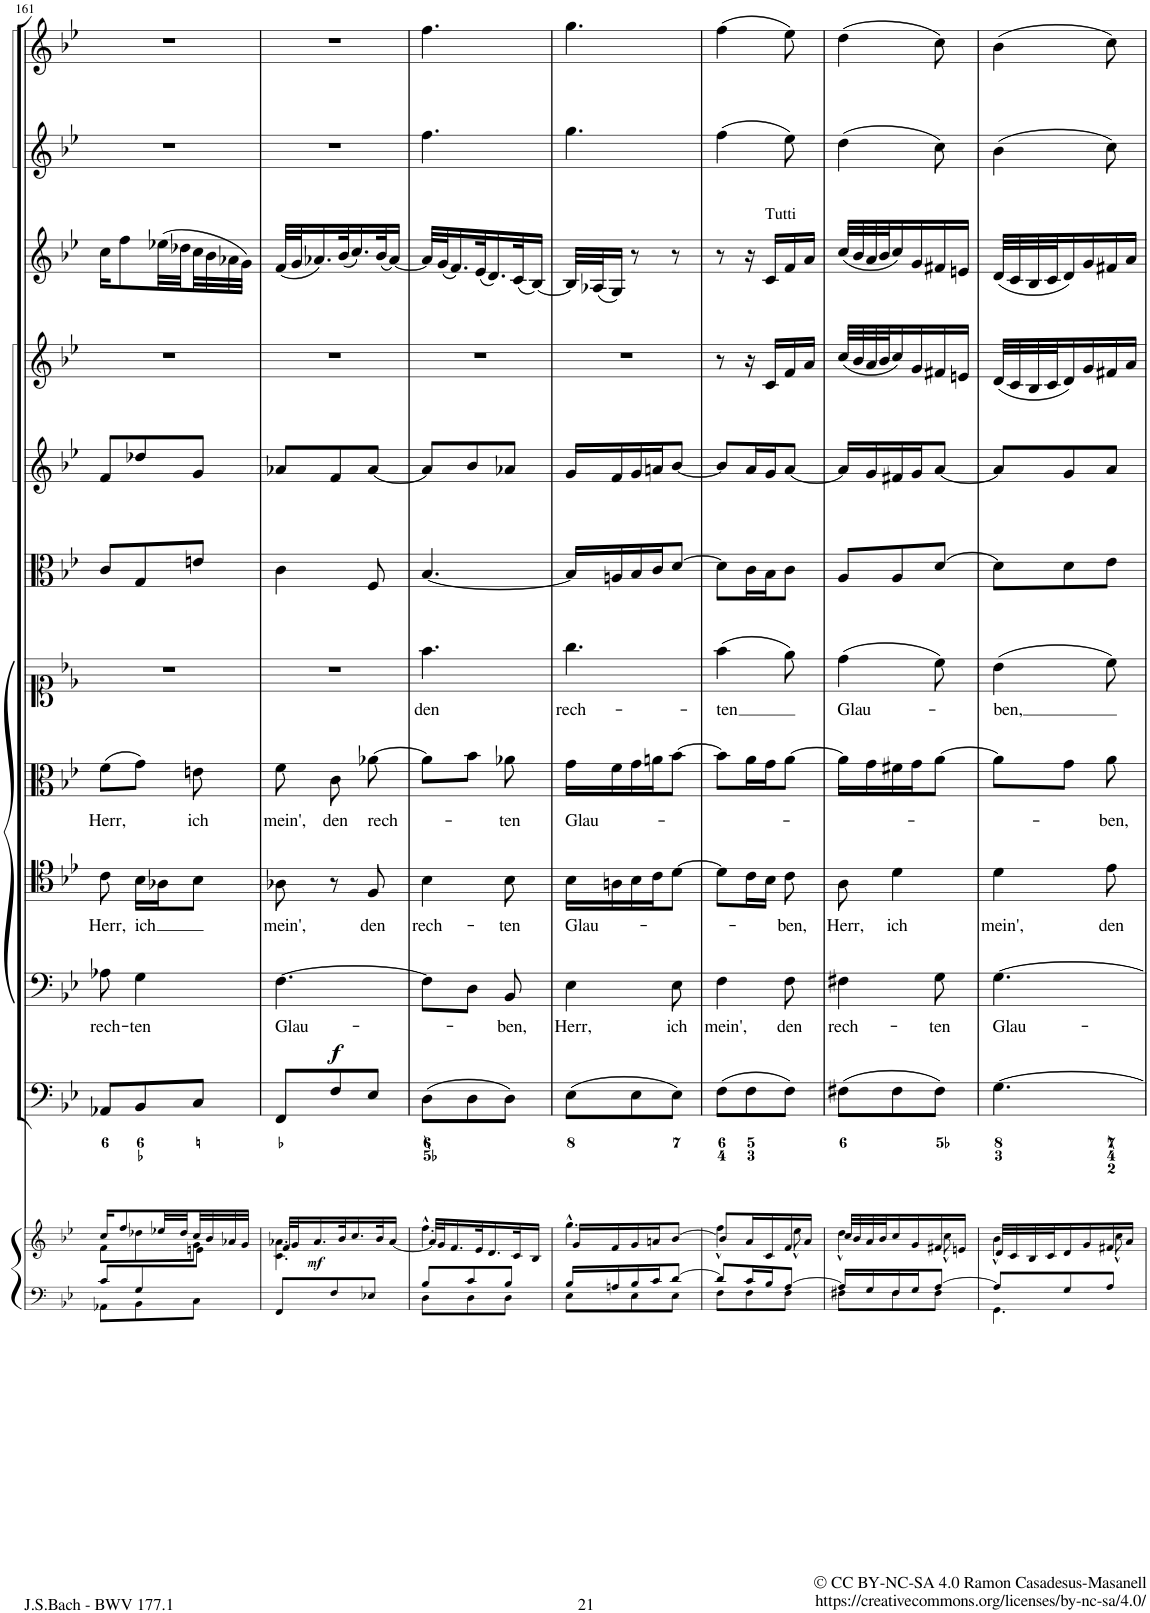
**kern	**kern	**dynam	**kern	**dynam	**kern	**text	**kern	**text	**kern	**text	**kern	**text	**kern	**kern	**kern	**kern	**kern	**kern
*part12	*part12	*part12	*part11	*part11	*part10	*part10	*part9	*part9	*part8	*part8	*part7	*part7	*part6	*part5	*part4	*part3	*part2	*part1
*staff13	*staff12	*staff12/13	*staff11	*staff11	*staff10	*staff10	*staff9	*staff9	*staff8	*staff8	*staff7	*staff7	*staff6	*staff5	*staff4	*staff3	*staff2	*staff1
*I"Piano reduction	*	*	*I"Continuo	*	*I"Basso	*	*I"Tenore	*	*I"Alto	*	*I"Soprano	*	*I"Viola	*I"Violino II	*I"Violino I	*I"Violino concertante	*I"Oboe II	*I"Oboe I
*I'Pno	*	*	*	*	*	*	*	*	*	*	*	*	*I'Vla	*I'Vln	*I'Vln	*I'Vln	*I'Ob	*I'Ob
!!LO:PB:g=z
*clefF4	*clefG2	*	*clefF4	*	*clefF4	*	*clefC4	*	*clefC3	*	*clefC1	*	*clefC3	*clefG2	*clefG2	*clefG2	*clefG2	*clefG2
*k[b-e-]	*k[b-e-]	*	*k[b-e-]	*	*k[b-e-]	*	*k[b-e-]	*	*k[b-e-]	*	*k[b-e-]	*	*k[b-e-]	*k[b-e-]	*k[b-e-]	*k[b-e-]	*k[b-e-]	*k[b-e-]
*M3/8	*M3/8	*	*M3/8	*	*M3/8	*	*M3/8	*	*M3/8	*	*M3/8	*	*M3/8	*M3/8	*M3/8	*M3/8	*M3/8	*M3/8
=161	=161	=161	=161	=161	=161	=161	=161	=161	=161	=161	=161	=161	=161	=161	=161	=161	=161	=161
*^	*^	*	*	*	*	*	*	*	*	*	*	*	*	*	*	*	*	*
*	*	*	*^	*	*	*	*	*	*	*	*	*	*	*	*	*	*	*	*	*
!	!	!	!	!	!	!	!	!	!LO:LY:b	!	!LO:LY:b	!	!LO:LY:b	!	!	!	!	!	!	!	!
8c/L	8AA-X\L	16cc/KL	8f\L	4ryy	.	8AA-X/L	.	8A-X\	rech-	8c\	Herr,	(8f\L	Herr,	4.r	.	8c/L	8f/L	4.r	16cc\KL	4.r	4.r
.	.	8ff/	.	.	.	.	.	.	.	.	.	.	.	.	.	.	.	.	8ff\	.	.
!	!	!	!	!	!	!	!	!	!LO:LY:b	!	!LO:LY:b	!	!	!	!	!	!	!	!	!	!
8G/	8BB-\	.	8dd-X\	.	.	8BB-/	.	4G\	-ten	16B-\LL	ich	8g\J)	.	.	.	8G/	8dd-X/	.	.	.	.
.	.	32ee-X/LL	.	.	.	.	.	.	.	16A-X\J	.	.	.	.	.	.	.	.	(32ee-X\LL	.	.
.	.	32dd-/	.	.	.	.	.	.	.	.	.	.	.	.	.	.	.	.	32dd-X\	.	.
!	!	!	!	!	!	!	!	!	!	!	!	!	!LO:LY:b	!	!	!	!	!	!	!	!
8ryy	8C\J	32cc/	8g\J	8en\J	.	8C/J	.	.	.	8B-\J	.	8en\	ich	.	.	8en/J	8g/J	.	32cc\	.	.
.	.	32b-/	.	.	.	.	.	.	.	.	.	.	.	.	.	.	.	.	32b-\	.	.
.	.	32a-X/	.	.	.	.	.	.	.	.	.	.	.	.	.	.	.	.	32a-X\	.	.
.	.	32g/JJJ	.	.	.	.	.	.	.	.	.	.	.	.	.	.	.	.	32g\JJJ)	.	.
*v	*v	*	*	*	*	*	*	*	*	*	*	*	*	*	*	*	*	*	*	*	*
*	*	*v	*v	*	*	*	*	*	*	*	*	*	*	*	*	*	*	*	*	*
=162	=162	=162	=162	=162	=162	=162	=162	=162	=162	=162	=162	=162	=162	=162	=162	=162	=162	=162	=162
!	!	!	!	!	!	!	!LO:LY:b	!	!LO:LY:b	!	!LO:LY:b	!	!	!	!	!	!	!	!
8FF/L	32f/LLL	4.c\ 4.a-X\	.	8FF/L	.	[4.F\	Glau-	8A-X\	mein',	8f\	mein',	4.r	.	4c\	8a-X/L	4.r	(32f/LLL	4.r	4.r
.	32g/J	.	.	.	.	.	.	.	.	.	.	.	.	.	.	.	32g/J	.	.
!	!	!	!LO:DY:b	!	!	!	!	!	!	!	!	!	!	!	!	!	!	!	!
.	16.a-/	.	mf	.	.	.	.	.	.	.	.	.	.	.	.	.	16.a-X/)	.	.
!	!	!	!	!	!LO:DY:a	!	!	!	!	!	!LO:LY:b	!	!	!	!	!	!	!	!
8F/	.	.	.	8F/	f	.	.	8r	.	8c\	den	.	.	.	8f/	.	.	.	.
.	32b-/K	.	.	.	.	.	.	.	.	.	.	.	.	.	.	.	(32b-/L	.	.
.	16.cc/	.	.	.	.	.	.	.	.	.	.	.	.	.	.	.	16.cc/)	.	.
!	!	!	!	!	!	!	!	!	!LO:LY:b	!	!LO:LY:b	!	!	!	!	!	!	!	!
8E-X/J	.	.	.	8E-/J	.	.	.	8F/	den	[8a-X\	rech-	.	.	8F/	[8a-/J	.	.	.	.
.	32b-/K	.	.	.	.	.	.	.	.	.	.	.	.	.	.	.	(32b-/K	.	.
.	[<16a-/JJ	.	.	.	.	.	.	.	.	.	.	.	.	.	.	.	[16a-/JJ)	.	.
=163	=163	=163	=163	=163	=163	=163	=163	=163	=163	=163	=163	=163	=163	=163	=163	=163	=163	=163	=163
*^	*	*	*	*	*	*	*	*	*	*	*	*	*	*	*	*	*	*	*
!	!	!	!	!	!	!	!	!	!	!LO:LY:b	!	!	!	!LO:LY:b	!	!	!	!	!	!
8B-/L	8D\L	32a-/LLL]	4.ff^^\	.	(8D\L	.	8F\L]	.	4B-\	rech-	8a-\L]	.	4.ff\	den	[4.B-/	8a-/L]	4.r	32a-/LLL]	4.ff\	4.ff\
.	.	32g/J	.	.	.	.	.	.	.	.	.	.	.	.	.	.	.	(32g/J	.	.
.	.	16.f/	.	.	.	.	.	.	.	.	.	.	.	.	.	.	.	16.f/)	.	.
8c/	8D\	.	.	.	8D\	.	8D\J	.	.	.	8b-\J	.	.	.	.	8b-/	.	.	.	.
.	.	32e-/K	.	.	.	.	.	.	.	.	.	.	.	.	.	.	.	(32e-/K	.	.
.	.	16.d/	.	.	.	.	.	.	.	.	.	.	.	.	.	.	.	16.d/)	.	.
!	!	!	!	!	!	!	!	!LO:LY:b	!	!LO:LY:b	!	!LO:LY:b	!	!	!	!	!	!	!	!
8B-/J	8D\J	.	.	.	8D\J)	.	8BB-/	-ben,	8B-\	-ten	8a-X\	-ten	.	.	.	8a-X/J	.	.	.	.
.	.	32c/K	.	.	.	.	.	.	.	.	.	.	.	.	.	.	.	(32c/K	.	.
.	.	16B-/JJ	.	.	.	.	.	.	.	.	.	.	.	.	.	.	.	[16B-/JJ)	.	.
=164	=164	=164	=164	=164	=164	=164	=164	=164	=164	=164	=164	=164	=164	=164	=164	=164	=164	=164	=164	=164
!	!	!	!	!	!	!	!	!LO:LY:b	!	!LO:LY:b	!	!LO:LY:b	!	!LO:LY:b	!	!	!	!	!	!
16B-/LL	8E-\L	16g/LL	4.gg^^\	.	(8E-\L	.	4E-\	Herr,	16B-\LL	Glau-	16g\LL	Glau-	4.gg\	rech-	16B-/LL]	16g/LL	4.r	32B-/LLL]	4.gg\	4.gg\
.	.	.	.	.	.	.	.	.	.	.	.	.	.	.	.	.	.	(32A-X/J	.	.
16An/	.	16f/	.	.	.	.	.	.	16An\	.	16f\	.	.	.	16An/	16f/	.	16G/JJ)	.	.
16B-/	8E-\	16g/	.	.	8E-\	.	.	.	16B-\	.	16g\	.	.	.	16B-/	16g/	.	8r	.	.
16c/J	.	16an/J	.	.	.	.	.	.	16c\J	.	16an\J	.	.	.	16c/J	16an/J	.	.	.	.
!	!	!	!	!	!	!	!	!LO:LY:b	!	!	!	!	!	!	!	!	!	!	!	!
[8d/J	8E-\J	[8b-/J	.	.	8E-\J)	.	8E-\	ich	[8d\J	.	[8b-\J	.	.	.	[8d/J	[8b-/J	.	8r	.	.
=165	=165	=165	=165	=165	=165	=165	=165	=165	=165	=165	=165	=165	=165	=165	=165	=165	=165	=165	=165	=165
!	!	!	!	!	!	!	!	!LO:LY:b	!	!	!	!	!	!LO:LY:b	!	!	!	!	!	!
8d/L]	8F\L	8b-/L]	4ff^^\	.	(8F\L	.	4F\	mein',	8d\L]	.	8b-\L]	.	(4ff\	-ten	8d\L]	8b-/L]	8r	8r	(4ff\	(4ff\
16c/L	8F\	16a/L	.	.	8F\	.	.	.	16c\L	.	16a\L	.	.	.	16c\L	16a/L	16r	16r	.	.
!	!	!	!	!	!	!	!	!	!	!	!	!	!	!	!	!	!	!LO:TX:a:t=Tutti	!	!
16B-/J	.	16c/	.	.	.	.	.	.	16B-\JJ	.	16g\J	.	.	.	16B-\J	16g/J	16c/LL	16c/LL	.	.
!	!	!	!	!	!	!	!	!LO:LY:b	!	!LO:LY:b	!	!	!	!	!	!	!	!	!	!
[8A/J	8F\J	16f/	8ee-^^\	.	8F\J)	.	8F\	den	8c\	-ben,	[8a\J	.	8ee-\)	.	8c\J	[8a/J	16f/	16f/	8ee-\)	8ee-\)
.	.	16a/JJ	.	.	.	.	.	.	.	.	.	.	.	.	.	.	16a/JJ	16a/JJ	.	.
=166	=166	=166	=166	=166	=166	=166	=166	=166	=166	=166	=166	=166	=166	=166	=166	=166	=166	=166	=166	=166
!	!	!	!	!	!	!	!	!LO:LY:b	!	!LO:LY:b	!	!	!	!LO:LY:b	!	!	!	!	!	!
16A/LL]	8F#X\L	32cc/LLL	4dd^^\	.	(8F#X\L	.	4F#X\	rech-	8A\	Herr,	16a\LL]	.	(4dd\	Glau-	8A/L	16a/LL]	(32cc/LLL	(32cc/LLL	(4dd\	(4dd\
.	.	32b-/	.	.	.	.	.	.	.	.	.	.	.	.	.	.	32b-/	32b-/	.	.
16G/	.	32a/	.	.	.	.	.	.	.	.	16g\	.	.	.	.	16g/	32a/	32a/	.	.
.	.	32b-/J	.	.	.	.	.	.	.	.	.	.	.	.	.	.	32b-/J	32b-/J	.	.
!	!	!	!	!	!	!	!	!	!	!LO:LY:b	!	!	!	!	!	!	!	!	!	!
16F#/	8F#\	16cc/	.	.	8F#\	.	.	.	4d\	ich	16f#X\	.	.	.	8A/	16f#X/	16cc/)	16cc/)	.	.
16G/J	.	16g/	.	.	.	.	.	.	.	.	16g\J	.	.	.	.	16g/J	16g/	16g/	.	.
!	!	!	!	!	!	!	!	!LO:LY:b	!	!	!	!	!	!	!	!	!	!	!	!
[8A/J	8F#\J	16f#X/	8cc^^\	.	8F#\J)	.	8G\	-ten	.	.	[8a\J	.	8cc\)	.	[8d/J	[8a/J	16f#X/	16f#X/	8cc\)	8cc\)
.	.	16en/JJ	.	.	.	.	.	.	.	.	.	.	.	.	.	.	16en/JJ	16en/JJ	.	.
=167	=167	=167	=167	=167	=167	=167	=167	=167	=167	=167	=167	=167	=167	=167	=167	=167	=167	=167	=167	=167
!	!	!	!	!	!	!	!	!LO:LY:b	!	!LO:LY:b	!	!	!	!LO:LY:b	!	!	!	!	!	!
8A/L]	4.GG\	32d/LLL	4b-^^\	.	[4.G\	.	[4.G\	Glau-	4d\	mein',	8a\L]	.	(4b-\	-ben,	8d\L]	8a/L]	(32d/LLL	(32d/LLL	(4b-\	(4b-\
.	.	32c/	.	.	.	.	.	.	.	.	.	.	.	.	.	.	32c/	32c/	.	.
.	.	32B-/	.	.	.	.	.	.	.	.	.	.	.	.	.	.	32B-/	32B-/	.	.
.	.	32c/J	.	.	.	.	.	.	.	.	.	.	.	.	.	.	32c/J	32c/J	.	.
8G/	.	16d/	.	.	.	.	.	.	.	.	8g\J	.	.	.	8d\	8g/	16d/)	16d/)	.	.
.	.	16g/	.	.	.	.	.	.	.	.	.	.	.	.	.	.	16g/	16g/	.	.
!	!	!	!	!	!	!	!	!	!	!LO:LY:b	!	!LO:LY:b	!	!	!	!	!	!	!	!
8A/J	.	16f#X/	8cc^^\	.	.	.	.	.	8e-\	den	8a\	-ben,	8cc\)	.	8e-\J	8a/J	16f#X/	16f#X/	8cc\)	8cc\)
.	.	16a/JJ	.	.	.	.	.	.	.	.	.	.	.	.	.	.	16a/JJ	16a/JJ	.	.
*v	*v	*	*	*	*	*	*	*	*	*	*	*	*	*	*	*	*	*	*	*
*	*v	*v	*	*	*	*	*	*	*	*	*	*	*	*	*	*	*	*	*
=	=	=	=	=	=	=	=	=	=	=	=	=	=	=	=	=	=	=
*-	*-	*-	*-	*-	*-	*-	*-	*-	*-	*-	*-	*-	*-	*-	*-	*-	*-	*-
